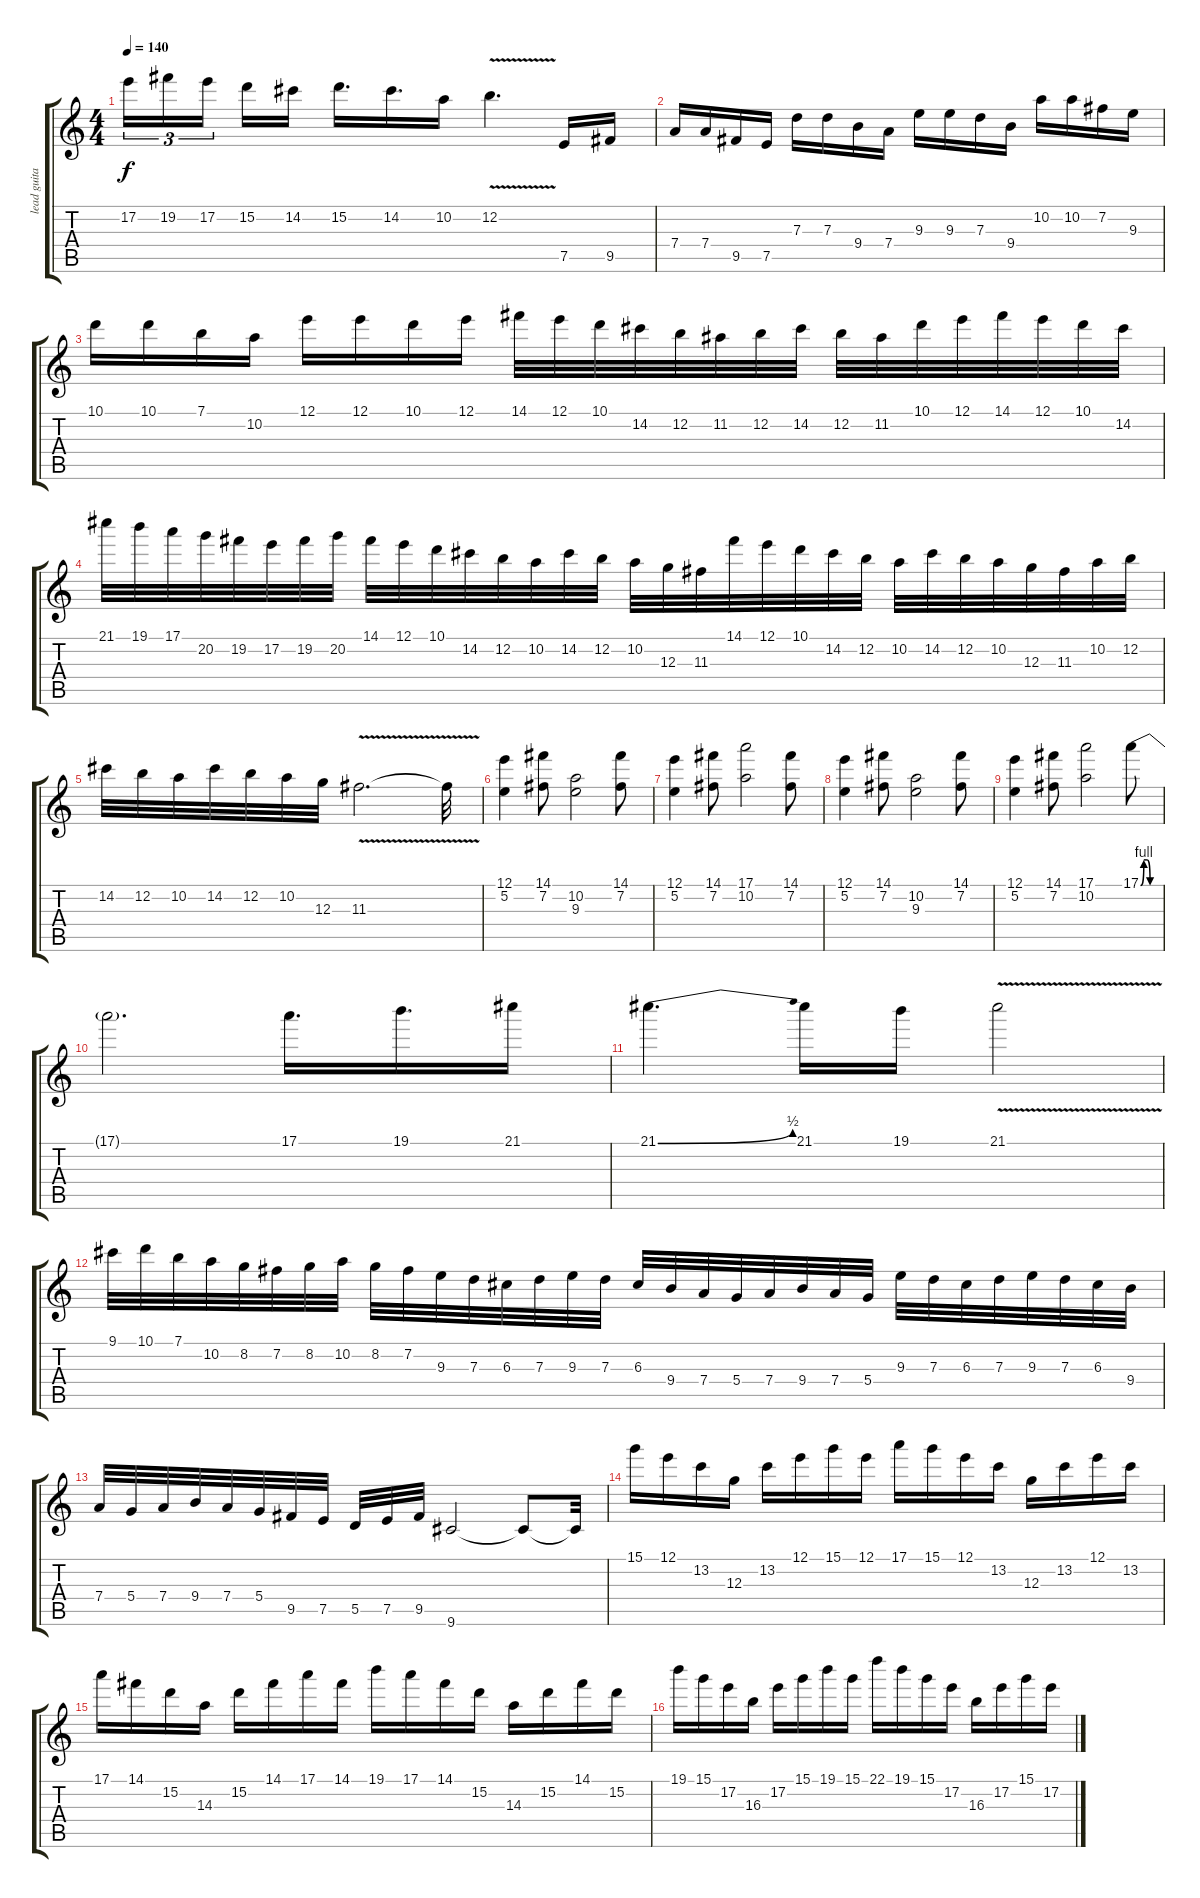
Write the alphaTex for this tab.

\track ("lead guitar" "lead guita") {instrument distortionguitar}
\staff {score tabs}
\tuning (E4 B3 G3 D3 A2 E2) {hide}
\ts (4 4)
\tempo 140
\clef g2
\ks c
17.2.16{tu (3 2) dy f} 19.2.16{tu (3 2)} 17.2.16{tu (3 2) beam splitsecondary} 15.2.16 14.2.16 15.2.16{d} 14.2.16{d} 10.2.16 12.2{v}.4{d} 7.5.16 9.5.16 |
7.4.16 7.4.16 9.5.16 7.5.16 7.3.16 7.3.16 9.4.16 7.4.16 9.3.16 9.3.16 7.3.16 9.4.16 10.2.16 10.2.16 7.2.16 9.3.16 |
10.1.16 10.1.16 7.1.16 10.2.16 12.1.16 12.1.16 10.1.16 12.1.16 14.1.32 12.1.32 10.1.32 14.2.32 12.2.32 11.2.32 12.2.32 14.2.32 12.2.32 11.2.32 10.1.32 12.1.32 14.1.32 12.1.32 10.1.32 14.2.32 |
21.1.32 19.1.32 17.1.32 20.2.32 19.2.32 17.2.32 19.2.32 20.2.32 14.1.32 12.1.32 10.1.32 14.2.32 12.2.32 10.2.32 14.2.32 12.2.32 10.2.32 12.3.32 11.3.32 14.1.32 12.1.32 10.1.32 14.2.32 12.2.32 10.2.32 14.2.32 12.2.32 10.2.32 12.3.32 11.3.32 10.2.32 12.2.32 |
14.2.32 12.2.32 10.2.32 14.2.32 12.2.32 10.2.32 12.3.32 11.3{v}.2{d} 11.3{t}.32 |
(12.1 5.2).4 (14.1 7.2).8 (10.2 9.3).2 (14.1 7.2).8 |
(12.1 5.2).4 (14.1 7.2).8 (17.1 10.2).2 (14.1 7.2).8 |
(12.1 5.2).4 (14.1 7.2).8 (10.2 9.3).2 (14.1 7.2).8 |
(12.1 5.2).4 (14.1 7.2).8 (17.1 10.2).2 17.1{be (custom 0 0 10 4 20 4 30 0 60 0)}.8 |
17.1{t}.2{d} 17.1.16{d} 19.1.16{d} 21.1.16 |
21.1{be (bend 0 0 60 2)}.4{d} 21.1.16 19.1.16 21.1{v}.2 |
9.1.32 10.1.32 7.1.32 10.2.32 8.2.32 7.2.32 8.2.32 10.2.32 8.2.32 7.2.32 9.3.32 7.3.32 6.3.32 7.3.32 9.3.32 7.3.32 6.3.32 9.4.32 7.4.32 5.4.32 7.4.32 9.4.32 7.4.32 5.4.32 9.3.32 7.3.32 6.3.32 7.3.32 9.3.32 7.3.32 6.3.32 9.4.32 |
7.4.32 5.4.32 7.4.32 9.4.32 7.4.32 5.4.32 9.5.32 7.5.32 5.5.32 7.5.32 9.5.32 9.6.2 9.6{t}.8 9.6{t}.32 |
15.1.16 12.1.16 13.2.16 12.3.16 13.2.16 12.1.16 15.1.16 12.1.16 17.1.16 15.1.16 12.1.16 13.2.16 12.3.16 13.2.16 12.1.16 13.2.16 |
17.1.16 14.1.16 15.2.16 14.3.16 15.2.16 14.1.16 17.1.16 14.1.16 19.1.16 17.1.16 14.1.16 15.2.16 14.3.16 15.2.16 14.1.16 15.2.16 |
19.1.16 15.1.16 17.2.16 16.3.16 17.2.16 15.1.16 19.1.16 15.1.16 22.1.16 19.1.16 15.1.16 17.2.16 16.3.16 17.2.16 15.1.16 17.2.16
